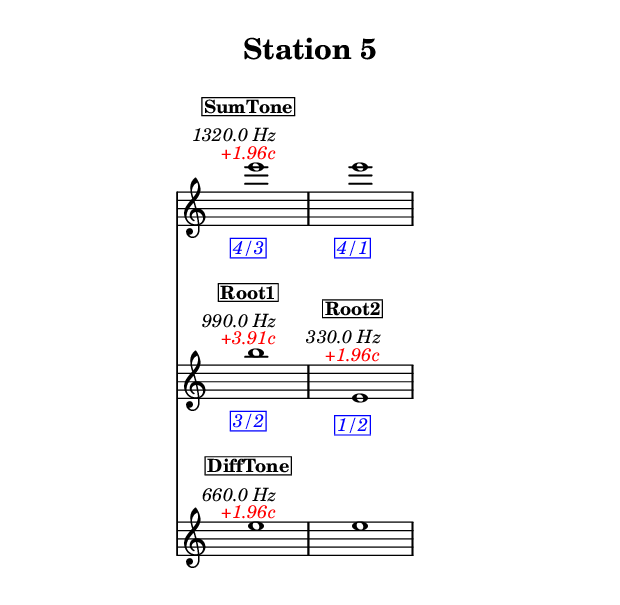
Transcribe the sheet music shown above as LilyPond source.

\version "2.20.0"
\language "english"

#(set-default-paper-size "a6" 'portrait)
#(set-global-staff-size 16)

\header {
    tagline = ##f
    title = \markup {
        \pad-around
            #3
            "Station 5"
        }
}

\layout {
    indent = #25
}

\paper {
    systems-per-page = 1
}

\score {
    \new Score
    <<
        \new Staff
        \with
        {
            \remove Time_signature_engraver
        }
        {
            \clef "treble"
            e'''1
            - \tweak color #red
            ^ \markup {
                \halign
                    #0
                    \italic
                        {
                            +1.96c
                        }
                }
            ^ \markup {
                \halign
                    #1
                    \italic
                        {
                            1320.0
                            Hz
                        }
                }
            ^ \markup {
                \pad-around
                    #1
                    \box
                        \vcenter
                            \halign
                                #0
                                \bold
                                    {
                                        SumTone
                                    }
                }
            - \tweak color #blue
            _ \markup {
                \pad-around
                    #1
                    \box
                        \halign
                            #0
                            \italic
                                {
                                    4/3
                                }
                }
            \override Score.NonMusicalPaperColumn.padding = #5
            \clef "treble"
            e'''1
            - \tweak color #blue
            _ \markup {
                \pad-around
                    #1
                    \box
                        \halign
                            #0
                            \italic
                                {
                                    4/1
                                }
                }
        }
        \new Staff
        \with
        {
            \remove Time_signature_engraver
        }
        {
            \clef "treble"
            b''1
            - \tweak color #red
            ^ \markup {
                \halign
                    #0
                    \italic
                        {
                            +3.91c
                        }
                }
            ^ \markup {
                \halign
                    #1
                    \italic
                        {
                            990.0
                            Hz
                        }
                }
            ^ \markup {
                \pad-around
                    #1
                    \box
                        \vcenter
                            \halign
                                #0
                                \bold
                                    {
                                        Root1
                                    }
                }
            - \tweak color #blue
            _ \markup {
                \pad-around
                    #1
                    \box
                        \halign
                            #0
                            \italic
                                {
                                    3/2
                                }
                }
            \clef "treble"
            e'1
            - \tweak color #red
            ^ \markup {
                \halign
                    #0
                    \italic
                        {
                            +1.96c
                        }
                }
            ^ \markup {
                \halign
                    #1
                    \italic
                        {
                            330.0
                            Hz
                        }
                }
            ^ \markup {
                \pad-around
                    #1
                    \box
                        \vcenter
                            \halign
                                #0
                                \bold
                                    {
                                        Root2
                                    }
                }
            - \tweak color #blue
            _ \markup {
                \pad-around
                    #1
                    \box
                        \halign
                            #0
                            \italic
                                {
                                    1/2
                                }
                }
        }
        \new Staff
        \with
        {
            \remove Time_signature_engraver
        }
        {
            \clef "treble"
            e''1
            - \tweak color #red
            ^ \markup {
                \halign
                    #0
                    \italic
                        {
                            +1.96c
                        }
                }
            ^ \markup {
                \halign
                    #1
                    \italic
                        {
                            660.0
                            Hz
                        }
                }
            ^ \markup {
                \pad-around
                    #1
                    \box
                        \vcenter
                            \halign
                                #0
                                \bold
                                    {
                                        DiffTone
                                    }
                }
            \clef "treble"
            e''1
        }
    >>
}